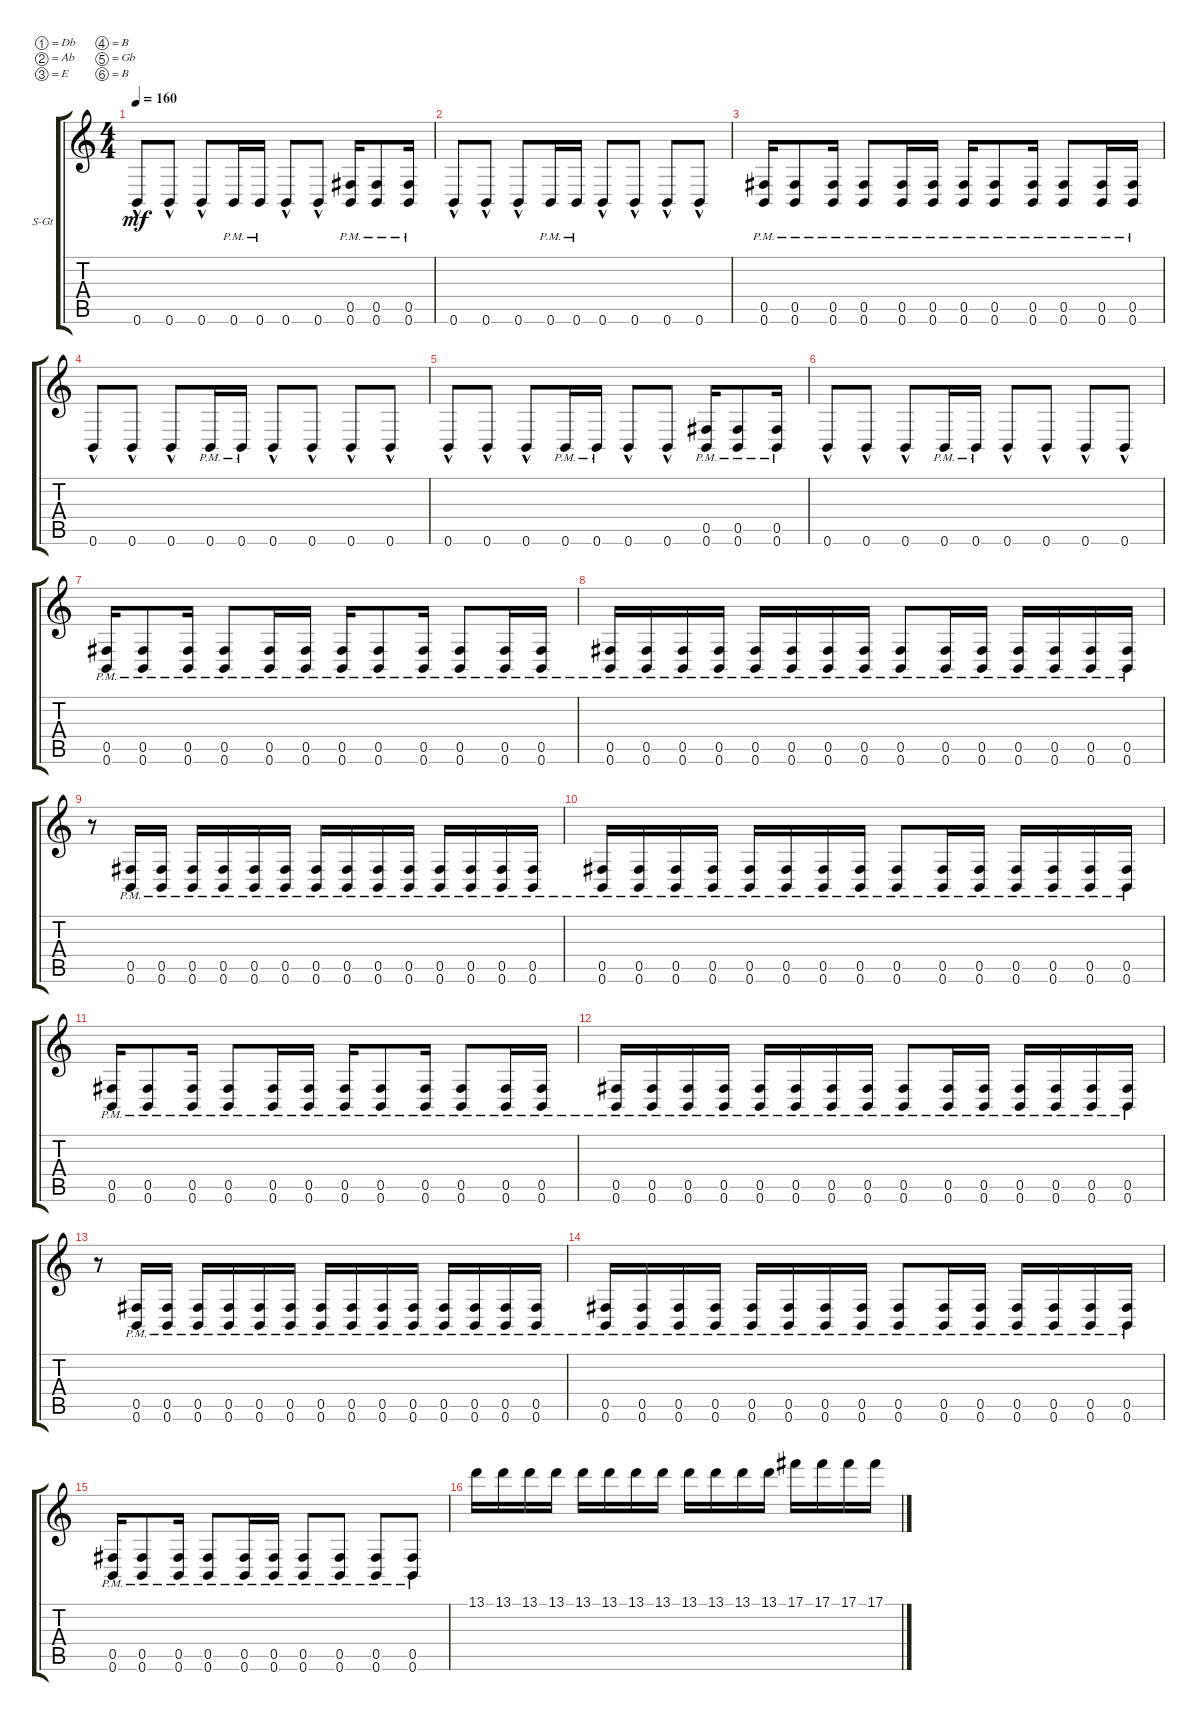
\defaultSystemsLayout 4
\bracketExtendMode groupsimilarinstruments
\firstSystemTrackNameOrientation horizontal
\otherSystemsTrackNameOrientation horizontal
\track ("Guitar 1" "S-Gt") {instrument acousticguitarsteel}
\staff {score tabs}
\tuning (Db4 Ab3 E3 B2 Gb2 B1)
\ts (4 4)
\tempo 160
\clef g2
\ks c
0.6{hac}.8{dy mf} 0.6{hac}.8 0.6{hac}.8 0.6{pm}.16 0.6{pm}.16 0.6{hac}.8 0.6{hac}.8 (0.6{pm} 0.5{pm}).16 (0.6{pm} 0.5{pm}).8 (0.6{pm} 0.5{pm}).16 |
0.6{hac}.8 0.6{hac}.8 0.6{hac}.8 0.6{pm}.16 0.6{pm}.16 0.6{hac}.8 0.6{hac}.8 0.6{hac}.8 0.6{hac}.8 |
(0.6{pm} 0.5{pm}).16 (0.6{pm} 0.5{pm}).8 (0.6{pm} 0.5{pm}).16 (0.6{pm} 0.5{pm}).8 (0.6{pm} 0.5{pm}).16 (0.6{pm} 0.5{pm}).16 (0.6{pm} 0.5{pm}).16 (0.6{pm} 0.5{pm}).8 (0.6{pm} 0.5{pm}).16 (0.6{pm} 0.5{pm}).8 (0.6{pm} 0.5{pm}).16 (0.6{pm} 0.5{pm}).16 |
0.6{hac}.8 0.6{hac}.8 0.6{hac}.8 0.6{pm}.16 0.6{pm}.16 0.6{hac}.8 0.6{hac}.8 0.6{hac}.8 0.6{hac}.8 |
0.6{hac}.8 0.6{hac}.8 0.6{hac}.8 0.6{pm}.16 0.6{pm}.16 0.6{hac}.8 0.6{hac}.8 (0.6{pm} 0.5{pm}).16 (0.6{pm} 0.5{pm}).8 (0.6{pm} 0.5{pm}).16 |
0.6{hac}.8 0.6{hac}.8 0.6{hac}.8 0.6{pm}.16 0.6{pm}.16 0.6{hac}.8 0.6{hac}.8 0.6{hac}.8 0.6{hac}.8 |
(0.6{pm} 0.5{pm}).16 (0.6{pm} 0.5{pm}).8 (0.6{pm} 0.5{pm}).16 (0.6{pm} 0.5{pm}).8 (0.6{pm} 0.5{pm}).16 (0.6{pm} 0.5{pm}).16 (0.6{pm} 0.5{pm}).16 (0.6{pm} 0.5{pm}).8 (0.6{pm} 0.5{pm}).16 (0.6{pm} 0.5{pm}).8 (0.6{pm} 0.5{pm}).16 (0.6{pm} 0.5{pm}).16 |
(0.6{pm} 0.5{pm}).16 (0.6{pm} 0.5{pm}).16 (0.6{pm} 0.5{pm}).16 (0.6{pm} 0.5{pm}).16 (0.6{pm} 0.5{pm}).16 (0.6{pm} 0.5{pm}).16 (0.6{pm} 0.5{pm}).16 (0.6{pm} 0.5{pm}).16 (0.6{pm} 0.5{pm}).8 (0.6{pm} 0.5{pm}).16 (0.6{pm} 0.5{pm}).16 (0.6{pm} 0.5{pm}).16 (0.6{pm} 0.5{pm}).16 (0.6{pm} 0.5{pm}).16 (0.6{pm} 0.5{pm}).16 |
r.8 (0.6{pm} 0.5{pm}).16 (0.6{pm} 0.5{pm}).16 (0.6{pm} 0.5{pm}).16 (0.6{pm} 0.5{pm}).16 (0.6{pm} 0.5{pm}).16 (0.6{pm} 0.5{pm}).16 (0.6{pm} 0.5{pm}).16 (0.6{pm} 0.5{pm}).16 (0.6{pm} 0.5{pm}).16 (0.6{pm} 0.5{pm}).16 (0.6{pm} 0.5{pm}).16 (0.6{pm} 0.5{pm}).16 (0.6{pm} 0.5{pm}).16 (0.6{pm} 0.5{pm}).16 |
(0.6{pm} 0.5{pm}).16 (0.6{pm} 0.5{pm}).16 (0.6{pm} 0.5{pm}).16 (0.6{pm} 0.5{pm}).16 (0.6{pm} 0.5{pm}).16 (0.6{pm} 0.5{pm}).16 (0.6{pm} 0.5{pm}).16 (0.6{pm} 0.5{pm}).16 (0.6{pm} 0.5{pm}).8 (0.6{pm} 0.5{pm}).16 (0.6{pm} 0.5{pm}).16 (0.6{pm} 0.5{pm}).16 (0.6{pm} 0.5{pm}).16 (0.6{pm} 0.5{pm}).16 (0.6{pm} 0.5{pm}).16 |
(0.6{pm} 0.5{pm}).16 (0.6{pm} 0.5{pm}).8 (0.6{pm} 0.5{pm}).16 (0.6{pm} 0.5{pm}).8 (0.6{pm} 0.5{pm}).16 (0.6{pm} 0.5{pm}).16 (0.6{pm} 0.5{pm}).16 (0.6{pm} 0.5{pm}).8 (0.6{pm} 0.5{pm}).16 (0.6{pm} 0.5{pm}).8 (0.6{pm} 0.5{pm}).16 (0.6{pm} 0.5{pm}).16 |
(0.6{pm} 0.5{pm}).16 (0.6{pm} 0.5{pm}).16 (0.6{pm} 0.5{pm}).16 (0.6{pm} 0.5{pm}).16 (0.6{pm} 0.5{pm}).16 (0.6{pm} 0.5{pm}).16 (0.6{pm} 0.5{pm}).16 (0.6{pm} 0.5{pm}).16 (0.6{pm} 0.5{pm}).8 (0.6{pm} 0.5{pm}).16 (0.6{pm} 0.5{pm}).16 (0.6{pm} 0.5{pm}).16 (0.6{pm} 0.5{pm}).16 (0.6{pm} 0.5{pm}).16 (0.6{pm} 0.5{pm}).16 |
r.8 (0.6{pm} 0.5{pm}).16 (0.6{pm} 0.5{pm}).16 (0.6{pm} 0.5{pm}).16 (0.6{pm} 0.5{pm}).16 (0.6{pm} 0.5{pm}).16 (0.6{pm} 0.5{pm}).16 (0.6{pm} 0.5{pm}).16 (0.6{pm} 0.5{pm}).16 (0.6{pm} 0.5{pm}).16 (0.6{pm} 0.5{pm}).16 (0.6{pm} 0.5{pm}).16 (0.6{pm} 0.5{pm}).16 (0.6{pm} 0.5{pm}).16 (0.6{pm} 0.5{pm}).16 |
(0.6{pm} 0.5{pm}).16 (0.6{pm} 0.5{pm}).16 (0.6{pm} 0.5{pm}).16 (0.6{pm} 0.5{pm}).16 (0.6{pm} 0.5{pm}).16 (0.6{pm} 0.5{pm}).16 (0.6{pm} 0.5{pm}).16 (0.6{pm} 0.5{pm}).16 (0.6{pm} 0.5{pm}).8 (0.6{pm} 0.5{pm}).16 (0.6{pm} 0.5{pm}).16 (0.6{pm} 0.5{pm}).16 (0.6{pm} 0.5{pm}).16 (0.6{pm} 0.5{pm}).16 (0.6{pm} 0.5{pm}).16 |
(0.6{pm} 0.5{pm}).16 (0.6{pm} 0.5{pm}).8 (0.6{pm} 0.5{pm}).16 (0.6{pm} 0.5{pm}).8 (0.6{pm} 0.5{pm}).16 (0.6{pm} 0.5{pm}).16 (0.6{pm} 0.5{pm}).8 (0.6{pm} 0.5{pm}).8 (0.5{pm} 0.6{pm}).8 (0.6{pm} 0.5{pm}).8 |
13.1.16 13.1.16 13.1.16 13.1.16 13.1.16 13.1.16 13.1.16 13.1.16 13.1.16 13.1.16 13.1.16 13.1.16 17.1.16 17.1.16 17.1.16 17.1.16
